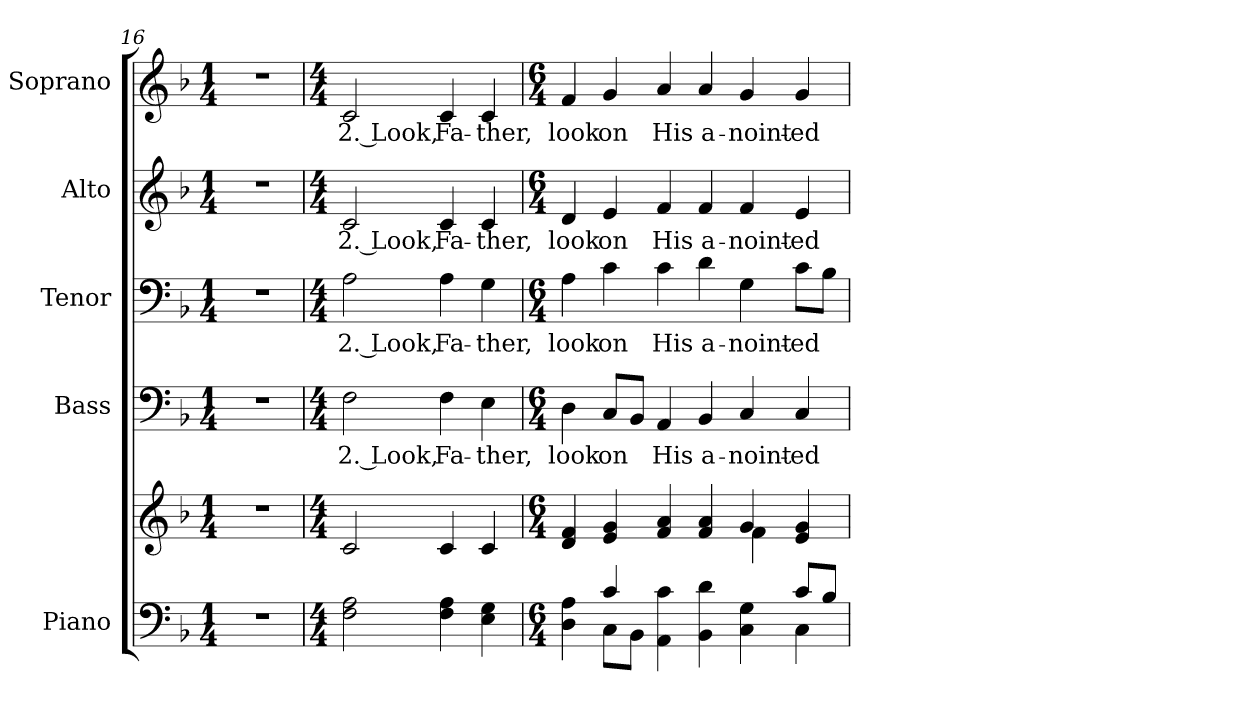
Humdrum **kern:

**kern	**kern	**kern	**text	**kern	**text	**kern	**text	**kern	**text
*part5	*part5	*part4	*part4	*part3	*part3	*part2	*part2	*part1	*part1
*staff6	*staff5	*staff4	*staff4	*staff3	*staff3	*staff2	*staff2	*staff1	*staff1
*I"Piano	*	*I"Bass	*	*I"Tenor	*	*I"Alto	*	*I"Soprano	*
*I'Pno.	*	*I'B.	*	*I'T.	*	*I'A.	*	*I'S.	*
*clefF4	*clefG2	*clefF4	*	*clefF4	*	*clefG2	*	*clefG2	*
*k[b-]	*k[b-]	*k[b-]	*	*k[b-]	*	*k[b-]	*	*k[b-]	*
*F:	*F:	*F:	*	*F:	*	*F:	*	*F:	*
*M1/4	*M1/4	*M1/4	*	*M1/4	*	*M1/4	*	*M1/4	*
=16	=16	=16	=16	=16	=16	=16	=16	=16	=16
!LO:N:vis=1	!LO:N:vis=1	!LO:N:vis=1	!	!LO:N:vis=1	!	!LO:N:vis=1	!	!LO:N:vis=1	!
4r	4r	4r	.	4r	.	4r	.	4r	.
=17	=17	=17	=17	=17	=17	=17	=17	=17	=17
*M4/4	*M4/4	*M4/4	*	*M4/4	*	*M4/4	*	*M4/4	*
!	!	!	!LO:LY:b:color=#000000	!	!	!	!	!	!
!	!	!	!	!	!LO:LY:b:color=#000000	!	!	!	!
!	!	!	!	!	!	!	!LO:LY:b:color=#000000	!	!
!	!	!	!	!	!	!	!	!	!LO:LY:b:color=#000000
2Fi\ 2Ai	2ci/	2Fi\	2. Look,	2Ai\	2. Look,	2ci/	2. Look,	2ci/	2. Look,
!	!	!	!LO:LY:b:color=#000000	!	!	!	!	!	!
!	!	!	!	!	!LO:LY:b:color=#000000	!	!	!	!
!	!	!	!	!	!	!	!LO:LY:b:color=#000000	!	!
!	!	!	!	!	!	!	!	!	!LO:LY:b:color=#000000
4Fi\ 4Ai	4ci/	4Fi\	Fa-	4Ai\	Fa-	4ci/	Fa-	4ci/	Fa-
!	!	!	!LO:LY:b:color=#000000	!	!	!	!	!	!
!	!	!	!	!	!LO:LY:b:color=#000000	!	!	!	!
!	!	!	!	!	!	!	!LO:LY:b:color=#000000	!	!
!	!	!	!	!	!	!	!	!	!LO:LY:b:color=#000000
4Ei\ 4Gi	4ci/	4Ei\	-ther,	4Gi\	-ther,	4ci/	-ther,	4ci/	-ther,
!!LO:PB:g=z
=18	=18	=18	=18	=18	=18	=18	=18	=18	=18
*M6/4	*M6/4	*M6/4	*	*M6/4	*	*M6/4	*	*M6/4	*
*^	*^	*	*	*	*	*	*	*	*
!	!	!	!	!	!LO:LY:b:color=#000000	!	!	!	!	!	!
!	!	!	!	!	!	!	!LO:LY:b:color=#000000	!	!	!	!
!	!	!	!	!	!	!	!	!	!LO:LY:b:color=#000000	!	!
!	!	!	!	!	!	!	!	!	!	!	!LO:LY:b:color=#000000
4Di\ 4Ai	4ryy	4di/ 4fi	2.ryy	4Di\	look	4Ai\	look	4di/	look	4fi/	look
!	!	!	!	!	!LO:LY:b:color=#000000	!	!	!	!	!	!
!	!	!	!	!	!	!	!LO:LY:b:color=#000000	!	!	!	!
!	!	!	!	!	!	!	!	!	!LO:LY:b:color=#000000	!	!
!	!	!	!	!	!	!	!	!	!	!	!LO:LY:b:color=#000000
4ci/	8Ci\L	4ei/ 4gi	.	8Ci/L	on	4ci\	on	4ei/	on	4gi/	on
.	8BB-i\J	.	.	8BB-i/J	.	.	.	.	.	.	.
!	!	!	!	!	!LO:LY:b:color=#000000	!	!	!	!	!	!
!	!	!	!	!	!	!	!LO:LY:b:color=#000000	!	!	!	!
!	!	!	!	!	!	!	!	!	!LO:LY:b:color=#000000	!	!
!	!	!	!	!	!	!	!	!	!	!	!LO:LY:b:color=#000000
4AAi\ 4ci	4ryy	4fi/ 4ai	.	4AAi/	His	4ci\	His	4fi/	His	4ai/	His
!	!	!	!	!	!LO:LY:b:color=#000000	!	!	!	!	!	!
!	!	!	!	!	!	!	!LO:LY:b:color=#000000	!	!	!	!
!	!	!	!	!	!	!	!	!	!LO:LY:b:color=#000000	!	!
!	!	!	!	!	!	!	!	!	!	!	!LO:LY:b:color=#000000
4BB-i\ 4di	4ryy	4fi/ 4ai	4ryy	4BB-i/	a-	4di\	a-	4fi/	a-	4ai/	a-
!	!	!	!	!	!LO:LY:b:color=#000000	!	!	!	!	!	!
!	!	!	!	!	!	!	!LO:LY:b:color=#000000	!	!	!	!
!	!	!	!	!	!	!	!	!	!LO:LY:b:color=#000000	!	!
!	!	!	!	!	!	!	!	!	!	!	!LO:LY:b:color=#000000
4Ci\ 4Gi	4ryy	4gi/	4fi\	4Ci/	-noint-	4Gi\	-noint-	4fi/	-noint-	4gi/	-noint-
!	!	!	!	!	!LO:LY:b:color=#000000	!	!	!	!	!	!
!	!	!	!	!	!	!	!LO:LY:b:color=#000000	!	!	!	!
!	!	!	!	!	!	!	!	!	!LO:LY:b:color=#000000	!	!
!	!	!	!	!	!	!	!	!	!	!	!LO:LY:b:color=#000000
8ci/L	4Ci\	4ei/ 4gi	4ryy	4Ci/	-ed	8ci\L	-ed	4ei/	-ed	4gi/	-ed
8B-i/J	.	.	.	.	.	8B-i\J	.	.	.	.	.
*v	*v	*	*	*	*	*	*	*	*	*	*
*	*v	*v	*	*	*	*	*	*	*	*
=	=	=	=	=	=	=	=	=	=
*-	*-	*-	*-	*-	*-	*-	*-	*-	*-
